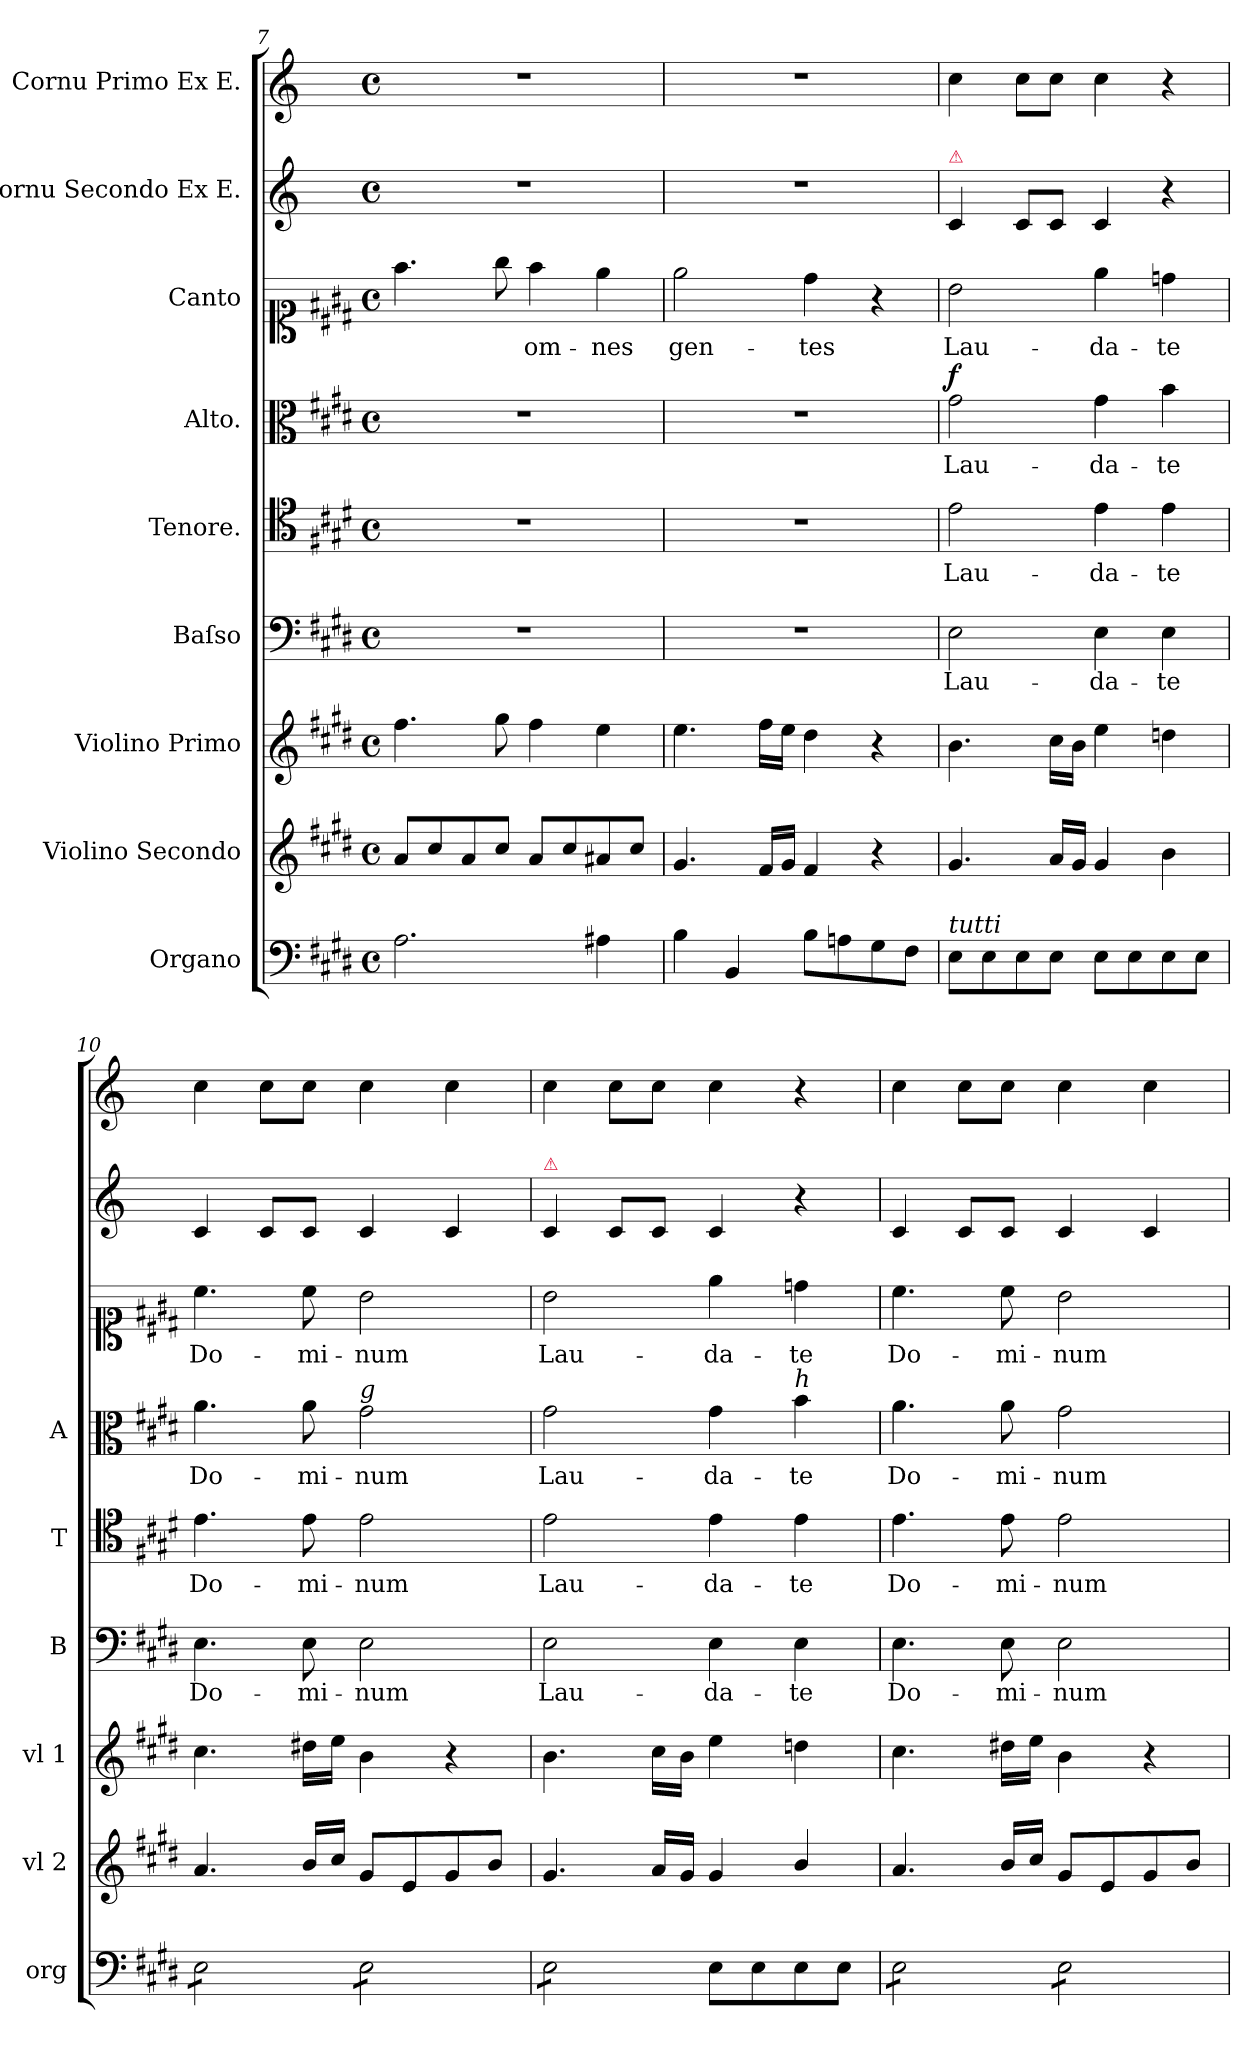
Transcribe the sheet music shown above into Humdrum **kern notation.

**kern	**kern	**dynam	**kern	**kern	**text	**kern	**text	**kern	**text	**dynam	**kern	**text	**kern	**dynam	**kern
*part9	*part8	*part8	*part7	*part6	*part6	*part5	*part5	*part4	*part4	*part4	*part3	*part3	*part2	*part2	*part1
*staff9	*staff8	*staff8	*staff7	*staff6	*staff6	*staff5	*staff5	*staff4	*staff4	*staff4	*staff3	*staff3	*staff2	*staff2	*staff1
*I"Organo	*I"Violino Secondo	*	*I"Violino Primo	*I"Baſso	*	*I"Tenore.	*	*I"Alto.	*	*	*I"Canto	*	*I"Cornu Secondo Ex E.	*	*I"Cornu Primo Ex E.
*I'org	*I'vl 2	*	*I'vl 1	*I'B	*	*I'T	*	*I'A	*	*	*	*	*	*	*
*clefF4	*clefG2	*	*clefG2	*clefF4	*	*clefC4	*	*clefC3	*	*	*clefC1	*	*clefG2	*	*clefG2
*	*	*	*	*	*	*	*	*	*	*	*	*	*ITrd-2c-4	*	*ITrd-2c-4
*k[f#c#g#d#]	*k[f#c#g#d#]	*	*k[f#c#g#d#]	*k[f#c#g#d#]	*	*k[f#c#g#d#]	*	*k[f#c#g#d#]	*	*	*k[f#c#g#d#]	*	*k[f#c#g#d#]	*	*k[f#c#g#d#]
*E:	*E:	*	*E:	*E:	*	*E:	*	*E:	*	*	*E:	*	*E:	*	*E:
*M4/4	*M4/4	*	*M4/4	*M4/4	*	*M4/4	*	*M4/4	*	*	*M4/4	*	*M4/4	*	*M4/4
*met(c)	*met(c)	*	*met(c)	*met(c)	*	*met(c)	*	*met(c)	*	*	*met(c)	*	*met(c)	*	*met(c)
=7	=7	=7	=7	=7	=7	=7	=7	=7	=7	=7	=7	=7	=7	=7	=7
2.A\	8a/L	.	4.ff#\	1r	.	1r	.	1r	.	.	4.ff#\	.	1r	.	1r
.	8cc#/	.	.	.	.	.	.	.	.	.	.	.	.	.	.
.	8a/	.	.	.	.	.	.	.	.	.	.	.	.	.	.
.	8cc#/J	.	8gg#\	.	.	.	.	.	.	.	8gg#\	.	.	.	.
.	8a/L	.	4ff#\	.	.	.	.	.	.	.	4ff#\	om-	.	.	.
.	8cc#/	.	.	.	.	.	.	.	.	.	.	.	.	.	.
4A#X\	8a#X/	.	4ee\	.	.	.	.	.	.	.	4ee\	-nes	.	.	.
.	8cc#/J	.	.	.	.	.	.	.	.	.	.	.	.	.	.
=8	=8	=8	=8	=8	=8	=8	=8	=8	=8	=8	=8	=8	=8	=8	=8
4B\	4.g#/	.	4.ee\	1r	.	1r	.	1r	.	.	2ee\	gen-	1r	.	1r
4BB/	.	.	.	.	.	.	.	.	.	.	.	.	.	.	.
.	16f#/LL	.	16ff#\LL	.	.	.	.	.	.	.	.	.	.	.	.
.	16g#/JJ	.	16ee\JJ	.	.	.	.	.	.	.	.	.	.	.	.
8B\L	4f#/	.	4dd#\	.	.	.	.	.	.	.	4dd#\	-tes	.	.	.
8An\	.	.	.	.	.	.	.	.	.	.	.	.	.	.	.
8G#\	4r	.	4r	.	.	.	.	.	.	.	4r	.	.	.	.
8F#\J	.	.	.	.	.	.	.	.	.	.	.	.	.	.	.
=9	=9	=9	=9	=9	=9	=9	=9	=9	=9	=9	=9	=9	=9	=9	=9
!	!	!	!	!	!	!	!	!	!	!	!	!	!LO:TX:a:color=crimson:t=⚠	!	!
!LO:TX:a:i:t=tutti	!	!	!	!	!	!	!	!	!	!	!	!	!	!	!
!	!	!LO:DY:a	!	!	!	!	!	!	!	!LO:DY:a	!	!	!	!LO:DY:a	!
8E\L	4.g#/	for	4.b\	2E\	Lau-	2e\	Lau-	2g#\	Lau-	f	2b\	Lau-	4e/	for	4ee\
8E\	.	.	.	.	.	.	.	.	.	.	.	.	.	.	.
8E\	.	.	.	.	.	.	.	.	.	.	.	.	8e/L	.	8ee\L
8E\J	16a/LL	.	16cc#\LL	.	.	.	.	.	.	.	.	.	8e/J	.	8ee\J
.	16g#/JJ	.	16b\JJ	.	.	.	.	.	.	.	.	.	.	.	.
8E\L	4g#/	.	4ee\	4E\	-da-	4e\	-da-	4g#\	-da-	.	4ee\	-da-	4e/	.	4ee\
8E\	.	.	.	.	.	.	.	.	.	.	.	.	.	.	.
8E\	4b\	.	4ddn\	4E\	-te	4e\	-te	4b\	-te	.	4ddn\	-te	4r	.	4r
8E\J	.	.	.	.	.	.	.	.	.	.	.	.	.	.	.
=10	=10	=10	=10	=10	=10	=10	=10	=10	=10	=10	=10	=10	=10	=10	=10
*tremolo	*	*	*	*	*	*	*	*	*	*	*	*	*	*	*
8E\L	4.a/	.	4.cc#\	4.E\	Do-	4.e\	Do-	4.a\	Do-	.	4.cc#\	Do-	4e/	.	4ee\
8E\	.	.	.	.	.	.	.	.	.	.	.	.	.	.	.
8E\	.	.	.	.	.	.	.	.	.	.	.	.	8e/L	.	8ee\L
8E\J	16b/LL	.	16dd#X\LL	8E\	-mi-	8e\	-mi-	8a\	-mi-	.	8cc#\	-mi-	8e/J	.	8ee\J
.	16cc#/JJ	.	16ee\JJ	.	.	.	.	.	.	.	.	.	.	.	.
!	!	!	!	!	!	!	!	!LO:TX:a:i:t=g	!	!	!	!	!	!	!
8E\L	8g#/L	.	4b\	2E\	-num	2e\	-num	2g#\	-num	.	2b\	-num	4e/	.	4ee\
8E\	8e/	.	.	.	.	.	.	.	.	.	.	.	.	.	.
8E\	8g#/	.	4r	.	.	.	.	.	.	.	.	.	4e/	.	4ee\
8E\J	8b/J	.	.	.	.	.	.	.	.	.	.	.	.	.	.
=11	=11	=11	=11	=11	=11	=11	=11	=11	=11	=11	=11	=11	=11	=11	=11
!	!	!	!	!	!	!	!	!	!	!	!	!	!LO:TX:a:color=crimson:t=⚠	!	!
!	!	!	!	!	!LO:LY:i	!	!LO:LY:i	!	!LO:LY:i	!	!	!LO:LY:i	!	!	!
8E\L	4.g#/	.	4.b\	2E\	Lau-	2e\	Lau-	2g#\	Lau-	.	2b\	Lau-	4e/	.	4ee\
8E\	.	.	.	.	.	.	.	.	.	.	.	.	.	.	.
8E\	.	.	.	.	.	.	.	.	.	.	.	.	8e/L	.	8ee\L
8E\J	16a/LL	.	16cc#\LL	.	.	.	.	.	.	.	.	.	8e/J	.	8ee\J
*Xtremolo	*	*	*	*	*	*	*	*	*	*	*	*	*	*	*
.	16g#/JJ	.	16b\JJ	.	.	.	.	.	.	.	.	.	.	.	.
!	!	!	!	!	!LO:LY:i	!	!LO:LY:i	!	!LO:LY:i	!	!	!LO:LY:i	!	!	!
8E\L	4g#/	.	4ee\	4E\	-da-	4e\	-da-	4g#\	-da-	.	4ee\	-da-	4e/	.	4ee\
8E\	.	.	.	.	.	.	.	.	.	.	.	.	.	.	.
!	!	!	!	!	!	!	!	!LO:TX:a:i:t=h	!	!	!	!	!	!	!
!	!	!	!	!	!LO:LY:i	!	!LO:LY:i	!	!LO:LY:i	!	!	!LO:LY:i	!	!	!
8E\	4b/	.	4ddn\	4E\	-te	4e\	-te	4b\	-te	.	4ddn\	-te	4r	.	4r
8E\J	.	.	.	.	.	.	.	.	.	.	.	.	.	.	.
=12	=12	=12	=12	=12	=12	=12	=12	=12	=12	=12	=12	=12	=12	=12	=12
!	!	!	!	!	!LO:LY:i	!	!LO:LY:i	!	!LO:LY:i	!	!	!LO:LY:i	!	!	!
*tremolo	*	*	*	*	*	*	*	*	*	*	*	*	*	*	*
8E\L	4.a/	.	4.cc#\	4.E\	Do-	4.e\	Do-	4.a\	Do-	.	4.cc#\	Do-	4e/	.	4ee\
8E\	.	.	.	.	.	.	.	.	.	.	.	.	.	.	.
8E\	.	.	.	.	.	.	.	.	.	.	.	.	8e/L	.	8ee\L
!	!	!	!	!	!LO:LY:i	!	!LO:LY:i	!	!LO:LY:i	!	!	!LO:LY:i	!	!	!
8E\J	16b/LL	.	16dd#X\LL	8E\	-mi-	8e\	-mi-	8a\	-mi-	.	8cc#\	-mi-	8e/J	.	8ee\J
.	16cc#/JJ	.	16ee\JJ	.	.	.	.	.	.	.	.	.	.	.	.
!	!	!	!	!	!LO:LY:i	!	!LO:LY:i	!	!LO:LY:i	!	!	!LO:LY:i	!	!	!
8E\L	8g#/L	.	4b\	2E\	-num	2e\	-num	2g#\	-num	.	2b\	-num	4e/	.	4ee\
8E\	8e/	.	.	.	.	.	.	.	.	.	.	.	.	.	.
8E\	8g#/	.	4r	.	.	.	.	.	.	.	.	.	4e/	.	4ee\
8E\J	8b/J	.	.	.	.	.	.	.	.	.	.	.	.	.	.
*Xtremolo	*	*	*	*	*	*	*	*	*	*	*	*	*	*	*
=	=	=	=	=	=	=	=	=	=	=	=	=	=	=	=
*-	*-	*-	*-	*-	*-	*-	*-	*-	*-	*-	*-	*-	*-	*-	*-
